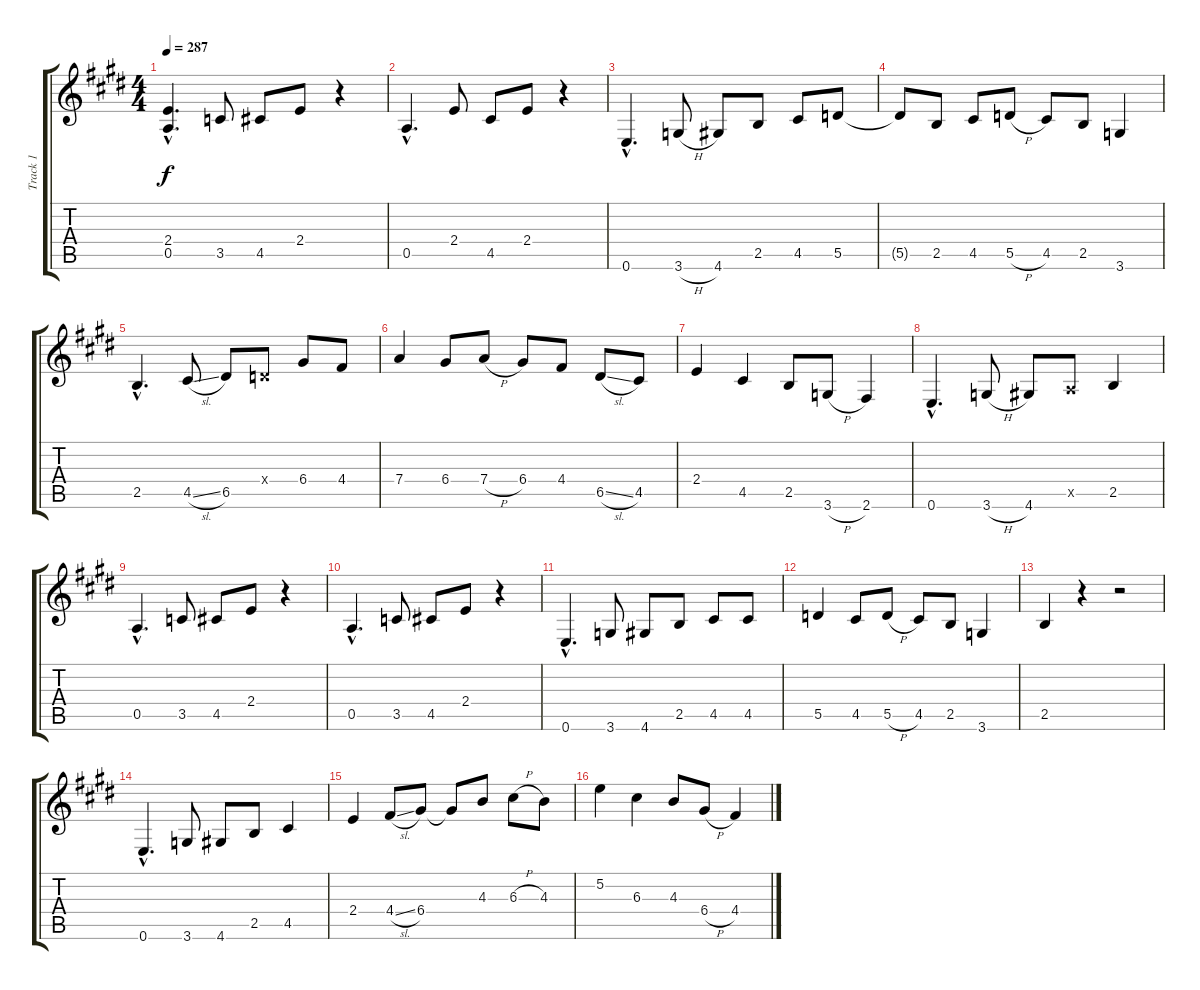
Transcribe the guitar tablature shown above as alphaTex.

\track ("Track 1" "Track 1") {instrument distortionguitar}
\staff {score tabs}
\tuning (E4 B3 G3 D3 A2 E2) {hide}
\ts (4 4)
\tempo 287
\clef g2
\ks c#minor
(2.4{hac} 0.5{hac}).4{d dy f} 3.5.8 4.5.8 2.4.8 r.4 |
0.5{hac}.4{d} 2.4.8 4.5.8 2.4.8 r.4 |
0.6{hac}.4{d} 3.6{h}.8 4.6.8 2.5.8 4.5.8 5.5.8 |
5.5{t}.8 2.5.8 4.5.8 5.5{h}.8 4.5.8 2.5.8 3.6.4 |
2.5{hac}.4{d} 4.5{sl}.8 6.5.8 0.4{x}.8 6.4.8 4.4.8 |
7.4.4 6.4.8 7.4{h}.8 6.4.8 4.4.8 6.5{sl}.8 4.5.8 |
2.4.4 4.5.4 2.5.8 3.6{h}.8 2.6.4 |
0.6{hac}.4{d} 3.6{h}.8 4.6.8 0.5{x}.8 2.5.4 |
0.5{hac}.4{d} 3.5.8 4.5.8 2.4.8 r.4 |
0.5{hac}.4{d} 3.5.8 4.5.8 2.4.8 r.4 |
0.6{hac}.4{d} 3.6.8 4.6.8 2.5.8 4.5.8 4.5.8 |
5.5.4 4.5.8 5.5{h}.8 4.5.8 2.5.8 3.6.4 |
2.5.4 r.4 r.2 |
0.6{hac}.4{d} 3.6.8 4.6.8 2.5.8 4.5.4 |
2.4.4 4.4{sl}.8 6.4.8 6.4{t}.8 4.3.8 6.3{h}.8 4.3.8 |
5.2.4 6.3.4 4.3.8 6.4{h}.8 4.4.4
